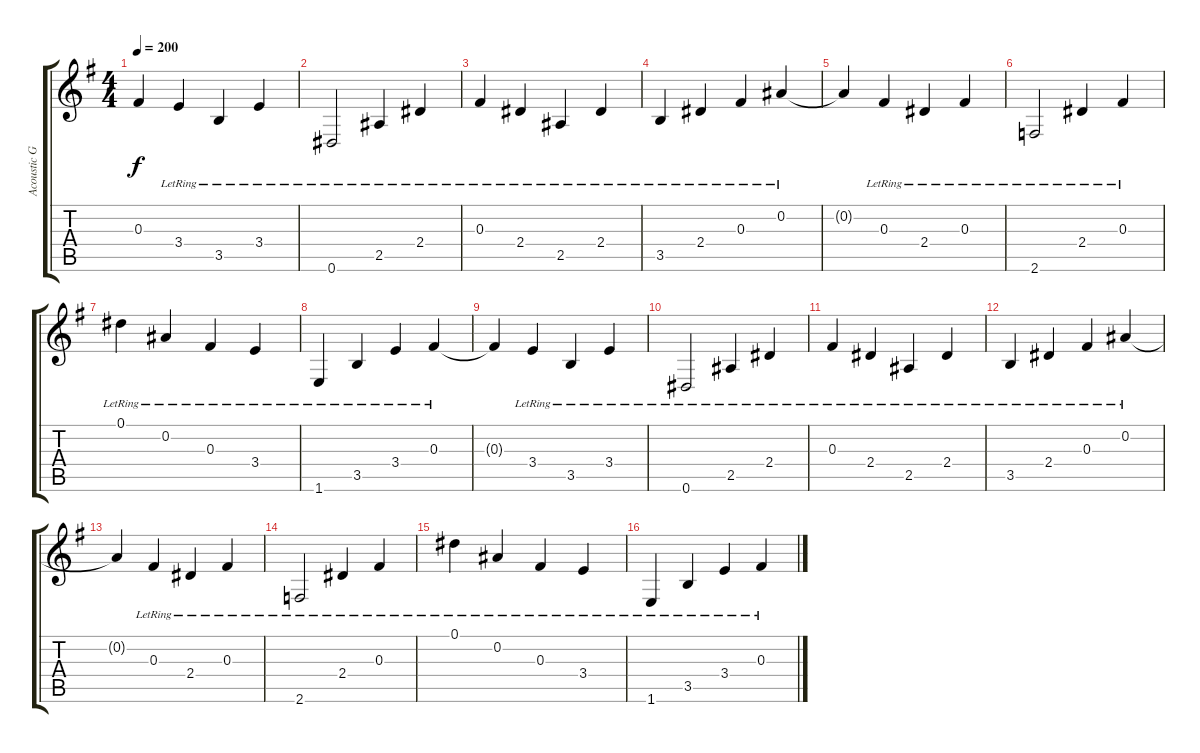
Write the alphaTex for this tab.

\track ("Acoustic Guitar" "Acoustic G") {instrument acousticguitarsteel}
\staff {score tabs}
\tuning (Eb4 Bb3 Gb3 Db3 Ab2 Eb2) {hide}
\ts (4 4)
\tempo 200
\clef g2
\ks g
0.3{t}.4{dy f} 3.4{lr}.4 3.5{lr}.4 3.4{lr}.4 |
0.6{lr}.2 2.5{lr}.4 2.4{lr}.4 |
0.3{lr}.4 2.4{lr}.4 2.5{lr}.4 2.4{lr}.4 |
3.5{lr}.4 2.4{lr}.4 0.3{lr}.4 0.2{lr}.4 |
0.2{t}.4 0.3{lr}.4 2.4{lr}.4 0.3{lr}.4 |
2.6{lr}.2 2.4{lr}.4 0.3{lr}.4 |
0.1{lr}.4 0.2{lr}.4 0.3{lr}.4 3.4{lr}.4 |
1.6{lr}.4 3.5{lr}.4 3.4{lr}.4 0.3{lr}.4 |
0.3{t}.4 3.4{lr}.4 3.5{lr}.4 3.4{lr}.4 |
0.6{lr}.2 2.5{lr}.4 2.4{lr}.4 |
0.3{lr}.4 2.4{lr}.4 2.5{lr}.4 2.4{lr}.4 |
3.5{lr}.4 2.4{lr}.4 0.3{lr}.4 0.2{lr}.4 |
0.2{t}.4 0.3{lr}.4 2.4{lr}.4 0.3{lr}.4 |
2.6{lr}.2 2.4{lr}.4 0.3{lr}.4 |
0.1{lr}.4 0.2{lr}.4 0.3{lr}.4 3.4{lr}.4 |
1.6{lr}.4 3.5{lr}.4 3.4{lr}.4 0.3{lr}.4
